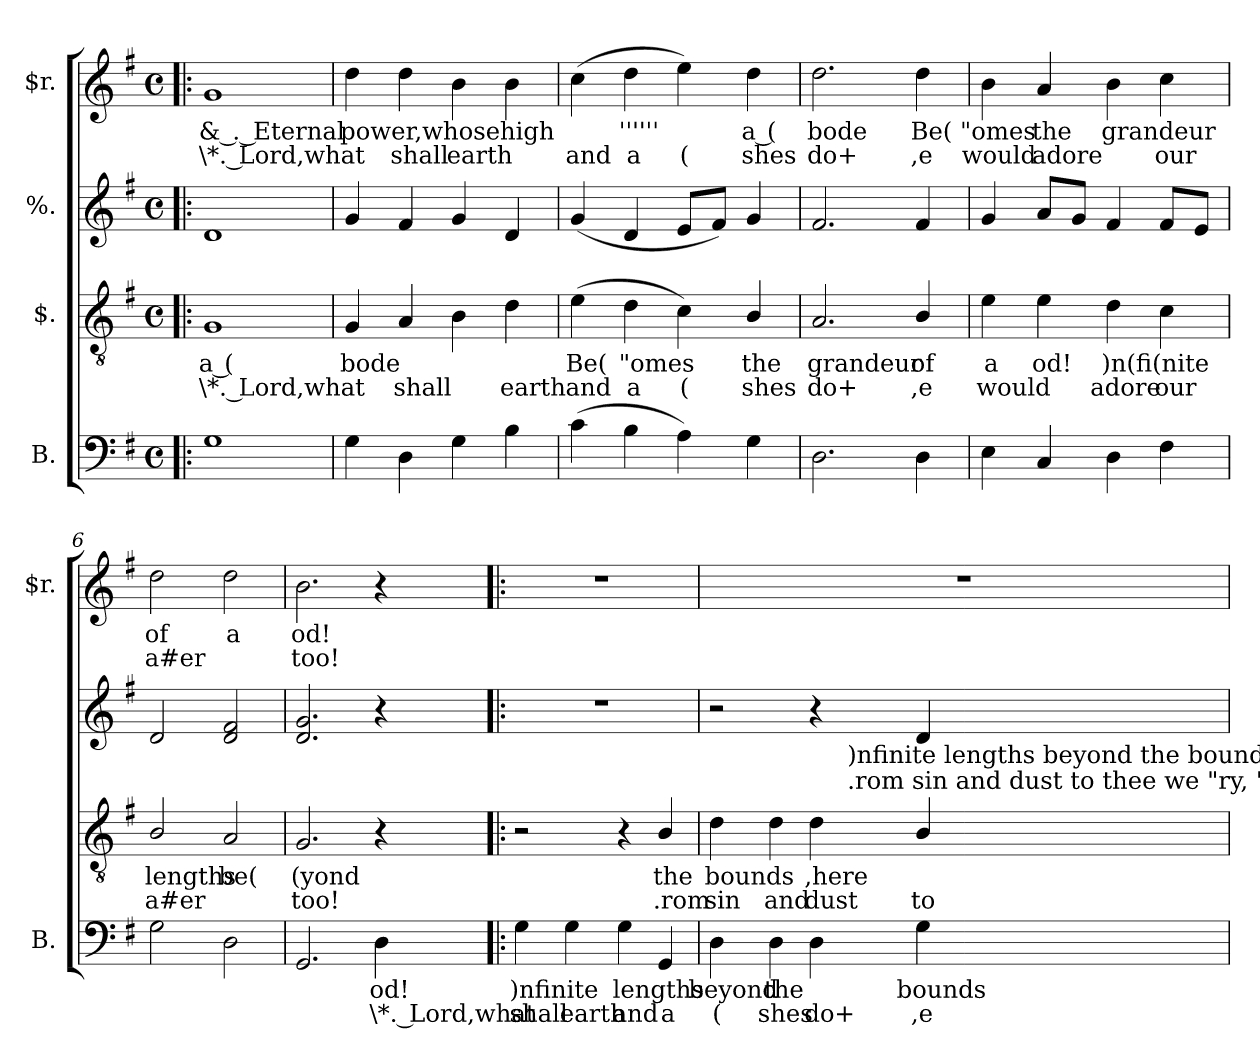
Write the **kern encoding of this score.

**kern	**text	**text	**kern	**text	**text	**kern	**kern	**text	**text
*part4	*part4	*part4	*part3	*part3	*part3	*part2	*part1	*part1	*part1
*staff4	*staff4	*staff4	*staff3	*staff3	*staff3	*staff2	*staff1	*staff1	*staff1
*I"B.	*	*	*I"$.	*	*	*I"%.	*I"$r.	*	*
*I'B.	*	*	*	*	*	*	*I'$r.	*	*
*clefF4	*	*	*clefGv2	*	*	*clefG2	*clefG2	*	*
*k[f#]	*	*	*k[f#]	*	*	*k[f#]	*k[f#]	*	*
*G:	*	*	*G:	*	*	*G:	*G:	*	*
*M4/4	*	*	*M4/4	*	*	*M4/4	*M4/4	*	*
*met(c)	*	*	*met(c)	*	*	*met(c)	*met(c)	*	*
=1!|:	=1!|:	=1!|:	=1!|:	=1!|:	=1!|:	=1!|:	=1!|:	=1!|:	=1!|:
!	!	!	!	!LO:LY:b:rj	!LO:LY:b:rj	!	!	!LO:LY:b:rj	!LO:LY:b:rj
1G	.	.	1G	a (	\*. Lord,what	1d	1g	& . Eternal	\*. Lord,what
=2	=2	=2	=2	=2	=2	=2	=2	=2	=2
!LO:N:head=solid	!	!	!LO:N:head=solid	!LO:LY:b	!	!LO:N:head=solid	!	!LO:LY:b	!
4G\	.	.	4G/	bode	.	4g/	4dd\	power,whose	.
!	!	!	!	!	!LO:LY:b	!LO:N:head=solid	!	!	!LO:LY:b
4D\	.	.	4A/	.	shall	4f#/	4dd\	.	shall
!LO:N:head=solid	!	!	!LO:N:head=solid	!	!	!LO:N:head=solid	!LO:N:head=solid	!	!LO:LY:b
4G\	.	.	4B\	.	.	4g/	4b\	.	earth
!LO:N:head=solid	!	!	!	!	!LO:LY:b	!	!LO:N:head=solid	!LO:LY:b	!
4B\	.	.	4d\	.	earth	4d/	4b\	high	.
=3	=3	=3	=3	=3	=3	=3	=3	=3	=3
!LO:N:head=solid	!	!	!LO:N:head=solid	!LO:LY:b	!LO:LY:b	!LO:N:head=solid	!LO:N:head=solid	!	!LO:LY:b:rj
(>4c\	.	.	(>4e\	Be(	and	(<4g/	(>4cc\	.	and
!LO:N:head=solid	!	!	!	!LO:LY:b	!LO:LY:b	!	!	!LO:LY:b	!LO:LY:b
4B\	.	.	4d\	"omes	a	4d/	4dd\	''''''	a
!	!	!	!LO:N:head=solid	!	!LO:LY:b	!LO:N:head=solid	!LO:N:head=solid	!	!LO:LY:b:rj
4A\)	.	.	4c\)	.	(	8e/L	4ee\)	.	(
!	!	!	!	!	!	!LO:N:head=solid	!	!	!
.	.	.	.	.	.	8f#/J)	.	.	.
!LO:N:head=solid	!	!	!LO:N:head=solid	!LO:LY:b	!LO:LY:b	!LO:N:head=solid	!	!LO:LY:b:rj	!LO:LY:b:rj
4G\	.	.	4B/	the	shes	4g/	4dd\	a (	shes
=4	=4	=4	=4	=4	=4	=4	=4	=4	=4
!	!	!	!	!LO:LY:b	!LO:LY:b	!LO:N:head=open	!	!LO:LY:b	!LO:LY:b
2.D\	.	.	2.A/	grandeur	do+	2.f#/	2.dd\	bode	do+
!	!	!	!LO:N:head=solid	!LO:LY:b	!LO:LY:b	!LO:N:head=solid	!	!LO:LY:b	!LO:LY:b
4D\	.	.	4B/	of	,e	4f#/	4dd\	Be(	,e
=5	=5	=5	=5	=5	=5	=5	=5	=5	=5
!LO:N:head=solid	!	!	!LO:N:head=solid	!LO:LY:b	!LO:LY:b	!LO:N:head=solid	!LO:N:head=solid	!LO:LY:b	!LO:LY:b
4E\	.	.	4e\	a	would	4g/	4b>\	"omes	would
!LO:N:head=solid	!	!	!LO:N:head=solid	!LO:LY:b	!	!	!	!LO:LY:b	!LO:LY:b
4C/	.	.	4e\	od!	.	8a/L	4a/	the	adore
!	!	!	!	!	!	!LO:N:head=solid	!	!	!
.	.	.	.	.	.	8g/J	.	.	.
!	!	!	!	!LO:LY:b	!LO:LY:b	!LO:N:head=solid	!LO:N:head=solid	!LO:LY:b	!
4D\	.	.	4d\	)n(fi(nite	adore	4f#/	4b\	grandeur	.
!LO:N:head=solid	!	!	!LO:N:head=solid	!	!LO:LY:b	!LO:N:head=solid	!LO:N:head=solid	!	!LO:LY:b
4F#\	.	.	4c\	.	our	8f#/L	4cc\	.	our
!	!	!	!	!	!	!LO:N:head=solid	!	!	!
.	.	.	.	.	.	8e/J	.	.	.
=6	=6	=6	=6	=6	=6	=6	=6	=6	=6
!	!	!	!LO:N:head=open	!LO:LY:b	!LO:LY:b	!	!	!LO:LY:b:rj	!LO:LY:b:rj
2G\	.	.	2B/	lengths	a#er	2d/	2dd\	of	a#er
!	!	!	!	!LO:LY:b:rj	!	!LO:N:n=2:head=open	!	!LO:LY:b:rj	!
2D\	.	.	2A/	be(	.	2d/ 2f#/	2dd\	a	.
=7	=7	=7	=7	=7	=7	=7	=7	=7	=7
!	!	!	!	!LO:LY:b	!LO:LY:b	!	!LO:N:head=open	!LO:LY:b	!LO:LY:b
2.GG/	.	.	2.G/	(yond	too!	2.d/ 2.g/	2.b\	od!	too!
!	!LO:LY:b	!LO:LY:b	!	!	!	!	!	!	!
4D\	od!	\*. Lord,what	4r	.	.	4r	4r	.	.
=8!|:	=8!|:	=8!|:	=8!|:	=8!|:	=8!|:	=8!|:	=8!|:	=8!|:	=8!|:
!LO:N:head=solid	!LO:LY:b	!LO:LY:b	!	!	!	!	!	!	!
4G\	)nfinite	shall	2r	.	.	1r	1r	.	.
!LO:N:head=solid	!	!LO:LY:b	!	!	!	!	!	!	!
4G\	.	earth	.	.	.	.	.	.	.
!LO:N:head=solid	!LO:LY:b	!LO:LY:b	!	!	!	!	!	!	!
4G\	lengths	and	4r	.	.	.	.	.	.
!LO:N:head=solid	!	!LO:LY:b	!LO:N:head=solid	!LO:LY:b	!LO:LY:b	!	!	!	!
4GG/	.	a	4B/	the	.rom	.	.	.	.
=9	=9	=9	=9	=9	=9	=9	=9	=9	=9
!	!LO:LY:b	!LO:LY:b	!	!LO:LY:b	!LO:LY:b	!	!	!	!
*	*	*	*^	*	*	*^	*	*	*
4D\	beyond	(	4d\	2ryy	bounds	sin	2r	2ryy	1r	.	.
!	!LO:LY:b	!LO:LY:b	!	!	!	!LO:LY:b	!	!	!	!	!
4D\	the	shes	4d\	.	.	and	.	.	.	.	.
!	!	!LO:LY:b	!	!	!LO:LY:b	!LO:LY:b	!	!	!	!	!
4D\	.	do+	4d\	8..ryy	,here	dust	4r	8..ryy	.	.	.
!	!	!	!	!	!	!	!	!LO:TX:b:t=)nfinite lengths beyond the bounds ,here	!	!	!
!	!	!	!	!LO:TX:a:t=.rom sin and dust to thee we "ry, "$he	!	!	!	!	!	!	!
.	.	.	.	4ryy	.	.	.	4ryy	.	.	.
!LO:N:head=solid	!LO:LY:b	!LO:LY:b	!LO:N:head=solid	!	!	!LO:LY:b	!	!	!	!	!
4G\	bounds	,e	4B/	.	.	to	4d/	.	.	.	.
.	.	.	.	32ryy	.	.	.	32ryy	.	.	.
*	*	*	*v	*v	*	*	*	*	*	*	*
*	*	*	*	*	*	*v	*v	*	*	*
=	=	=	=	=	=	=	=	=	=
*-	*-	*-	*-	*-	*-	*-	*-	*-	*-
